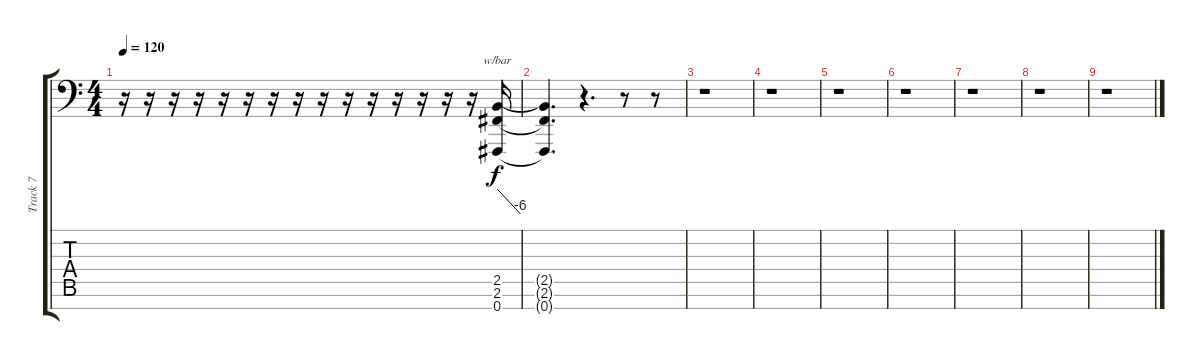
\track ("Track 7" "Track 7") {instrument ocarina}
\staff {score tabs}
\tuning (E4 B3 G3 D3 A2 E2 Gb1) {hide}
\ts (4 4)
\tempo 120
\clef f4
\ks c
r.16{dy f} r.16 r.16 r.16 r.16 r.16 r.16 r.16 r.16 r.16 r.16 r.16 r.16 r.16 r.16 (2.5 2.6 0.7).16{tbe (dive default 0 0 60 -24)} |
(2.5{t} 2.6{t} 0.7{t}).4{d} r.4{d} r.8 r.8 |
r.1 |
r.1 |
r.1 |
r.1 |
r.1 |
r.1 |
r.1
